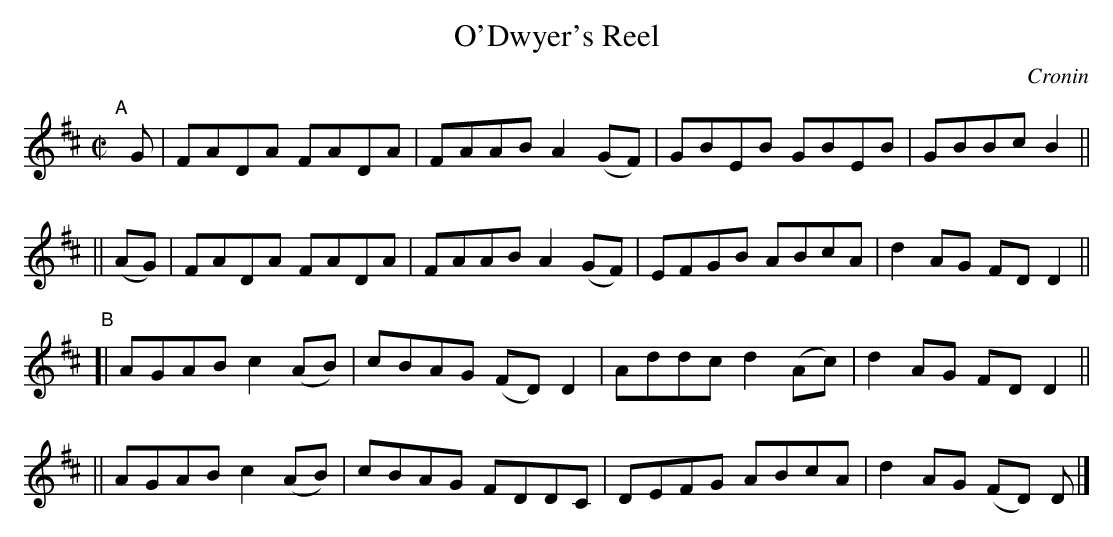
X:1
T: O'Dwyer's Reel
O: Cronin
M: C|
L: 1/8
K: D
"^A"[|]\
      G | FADA FADA | FAAB A2(GF) | GBEB GBEB | GBBc B2 ||
|| (AG) | FADA FADA | FAAB A2(GF) | EFGB ABcA | d2AG FDD2 ||
"^B"\
[| AGAB c2(AB) | cBAG (FD)D2 | Addc d2(Ac) | d2AG FDD2 ||
||AGAB c2(AB) | cBAG FDDC | DEFG ABcA | d2AG (FD) D |]
